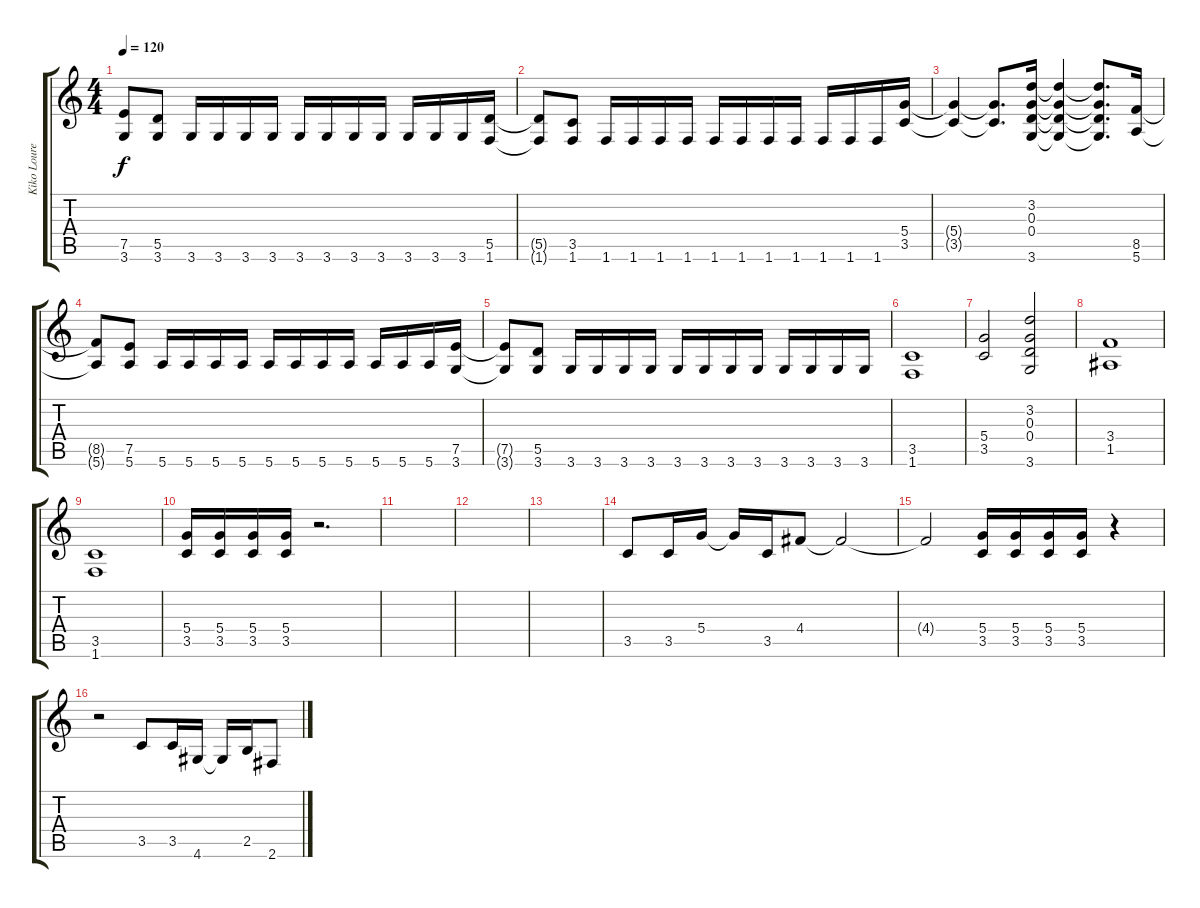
\track ("Kiko Loureiro" "Kiko Loure") {instrument distortionguitar}
\staff {score tabs}
\tuning (E4 B3 G3 D3 A2 E2) {hide}
\ts (4 4)
\tempo 120
\clef g2
\ks c
(7.5{t} 3.6{t}).8{dy f} (5.5 3.6).8 3.6.16 3.6.16 3.6.16 3.6.16 3.6.16 3.6.16 3.6.16 3.6.16 3.6.16 3.6.16 3.6.16 (5.5 1.6).16 |
(5.5{t} 1.6{t}).8 (3.5 1.6).8 1.6.16 1.6.16 1.6.16 1.6.16 1.6.16 1.6.16 1.6.16 1.6.16 1.6.16 1.6.16 1.6.16 (5.4 3.5).16 |
(5.4{t} 3.5{t}).4 (5.4{t} 3.5{t}).8{d} (3.2 0.3 0.4 3.6).16 (3.2{t} 0.3{t} 0.4{t} 3.6{t}).4 (3.2{t} 0.3{t} 0.4{t} 3.6{t}).8{d} (8.5 5.6).16 |
(8.5{t} 5.6{t}).8 (7.5 5.6).8 5.6.16 5.6.16 5.6.16 5.6.16 5.6.16 5.6.16 5.6.16 5.6.16 5.6.16 5.6.16 5.6.16 (7.5 3.6).16 |
(7.5{t} 3.6{t}).8 (5.5 3.6).8 3.6.16 3.6.16 3.6.16 3.6.16 3.6.16 3.6.16 3.6.16 3.6.16 3.6.16 3.6.16 3.6.16 3.6.16 |
(3.5 1.6).1 |
(5.4 3.5).2 (3.2 0.3 0.4 3.6).2 |
(3.4 1.5).1 |
(3.5 1.6).1 |
(5.4 3.5).16 (5.4 3.5).16 (5.4 3.5).16 (5.4 3.5).16 r.2{d} |
|
|
|
3.5.8 3.5.16 5.4.16 5.4{t}.16 3.5.16 4.4.8 4.4{t}.2 |
4.4{t}.2 (5.4 3.5).16 (5.4 3.5).16 (5.4 3.5).16 (5.4 3.5).16 r.4 |
r.2 3.5.8 3.5.16 4.6.16 4.6{t}.16 2.5.16 2.6.8
